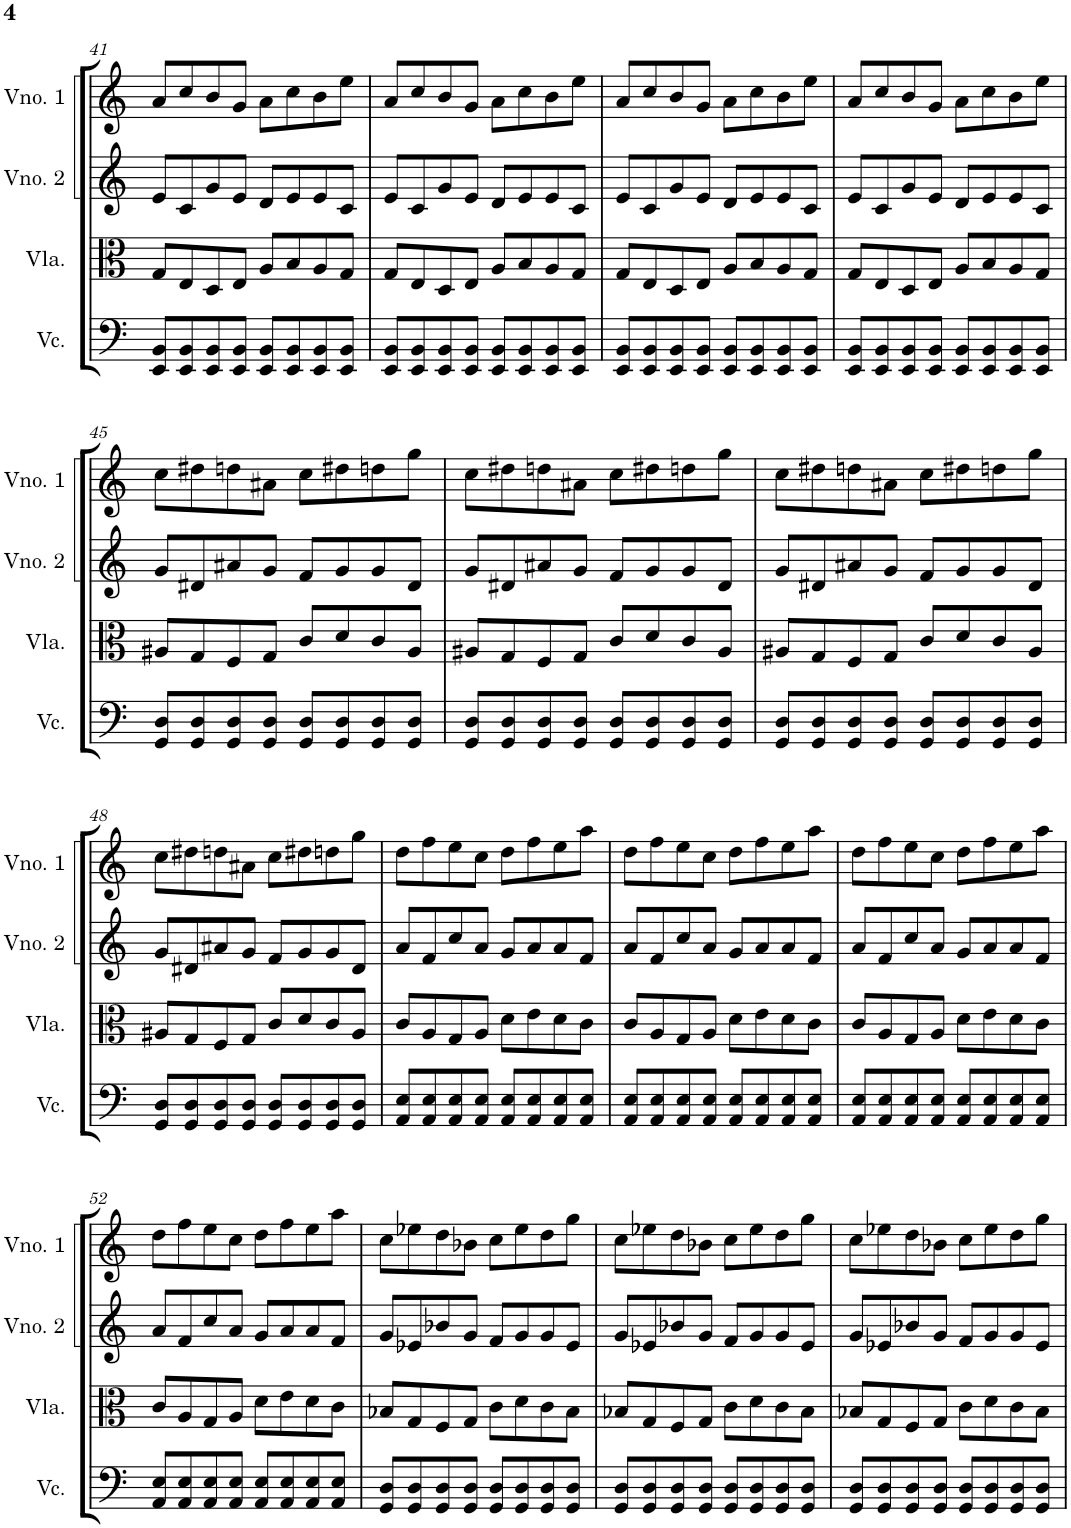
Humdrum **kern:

**kern	**kern	**kern	**kern
*part4	*part3	*part2	*part1
*staff4	*staff3	*staff2	*staff1
*I"Violoncelo	*I"Viola	*I"Violino 2	*I"Violino 1
*I'Vc.	*I'Vla.	*I'Vno. 2	*I'Vno. 1
!!LO:PB:g=z
*clefF4	*clefC3	*clefG2	*clefG2
*k[]	*k[]	*k[]	*k[]
*M4/4	*M4/4	*M4/4	*M4/4
=41	=41	=41	=41
8EE/ 8BB/L	8G/L	8e/L	8a/L
8EE/ 8BB/	8E/	8c/	8cc/
8EE/ 8BB/	8D/	8g/	8b/
8EE/ 8BB/J	8E/J	8e/J	8g/J
8EE/ 8BB/L	8A/L	8d/L	8a\L
8EE/ 8BB/	8B/	8e/	8cc\
8EE/ 8BB/	8A/	8e/	8b\
8EE/ 8BB/J	8G/J	8c/J	8ee\J
=42	=42	=42	=42
8EE/ 8BB/L	8G/L	8e/L	8a/L
8EE/ 8BB/	8E/	8c/	8cc/
8EE/ 8BB/	8D/	8g/	8b/
8EE/ 8BB/J	8E/J	8e/J	8g/J
8EE/ 8BB/L	8A/L	8d/L	8a\L
8EE/ 8BB/	8B/	8e/	8cc\
8EE/ 8BB/	8A/	8e/	8b\
8EE/ 8BB/J	8G/J	8c/J	8ee\J
=43	=43	=43	=43
8EE/ 8BB/L	8G/L	8e/L	8a/L
8EE/ 8BB/	8E/	8c/	8cc/
8EE/ 8BB/	8D/	8g/	8b/
8EE/ 8BB/J	8E/J	8e/J	8g/J
8EE/ 8BB/L	8A/L	8d/L	8a\L
8EE/ 8BB/	8B/	8e/	8cc\
8EE/ 8BB/	8A/	8e/	8b\
8EE/ 8BB/J	8G/J	8c/J	8ee\J
=44	=44	=44	=44
8EE/ 8BB/L	8G/L	8e/L	8a/L
8EE/ 8BB/	8E/	8c/	8cc/
8EE/ 8BB/	8D/	8g/	8b/
8EE/ 8BB/J	8E/J	8e/J	8g/J
8EE/ 8BB/L	8A/L	8d/L	8a\L
8EE/ 8BB/	8B/	8e/	8cc\
8EE/ 8BB/	8A/	8e/	8b\
8EE/ 8BB/J	8G/J	8c/J	8ee\J
!!LO:LB:g=z
=45	=45	=45	=45
8GG/ 8D/L	8A#X/L	8g/L	8cc\L
8GG/ 8D/	8G/	8d#X/	8dd#X\
8GG/ 8D/	8F/	8a#X/	8ddn\
8GG/ 8D/J	8G/J	8g/J	8a#X\J
8GG/ 8D/L	8c/L	8f/L	8cc\L
8GG/ 8D/	8d/	8g/	8dd#X\
8GG/ 8D/	8c/	8g/	8ddn\
8GG/ 8D/J	8A#/J	8d#/J	8gg\J
=46	=46	=46	=46
8GG/ 8D/L	8A#X/L	8g/L	8cc\L
8GG/ 8D/	8G/	8d#X/	8dd#X\
8GG/ 8D/	8F/	8a#X/	8ddn\
8GG/ 8D/J	8G/J	8g/J	8a#X\J
8GG/ 8D/L	8c/L	8f/L	8cc\L
8GG/ 8D/	8d/	8g/	8dd#X\
8GG/ 8D/	8c/	8g/	8ddn\
8GG/ 8D/J	8A#/J	8d#/J	8gg\J
=47	=47	=47	=47
8GG/ 8D/L	8A#X/L	8g/L	8cc\L
8GG/ 8D/	8G/	8d#X/	8dd#X\
8GG/ 8D/	8F/	8a#X/	8ddn\
8GG/ 8D/J	8G/J	8g/J	8a#X\J
8GG/ 8D/L	8c/L	8f/L	8cc\L
8GG/ 8D/	8d/	8g/	8dd#X\
8GG/ 8D/	8c/	8g/	8ddn\
8GG/ 8D/J	8A#/J	8d#/J	8gg\J
!!LO:LB:g=z
=48	=48	=48	=48
8GG/ 8D/L	8A#X/L	8g/L	8cc\L
8GG/ 8D/	8G/	8d#X/	8dd#X\
8GG/ 8D/	8F/	8a#X/	8ddn\
8GG/ 8D/J	8G/J	8g/J	8a#X\J
8GG/ 8D/L	8c/L	8f/L	8cc\L
8GG/ 8D/	8d/	8g/	8dd#X\
8GG/ 8D/	8c/	8g/	8ddn\
8GG/ 8D/J	8A#/J	8d#/J	8gg\J
=49	=49	=49	=49
8AA/ 8E/L	8c/L	8a/L	8dd\L
8AA/ 8E/	8A/	8f/	8ff\
8AA/ 8E/	8G/	8cc/	8ee\
8AA/ 8E/J	8A/J	8a/J	8cc\J
8AA/ 8E/L	8d\L	8g/L	8dd\L
8AA/ 8E/	8e\	8a/	8ff\
8AA/ 8E/	8d\	8a/	8ee\
8AA/ 8E/J	8c\J	8f/J	8aa\J
=50	=50	=50	=50
8AA/ 8E/L	8c/L	8a/L	8dd\L
8AA/ 8E/	8A/	8f/	8ff\
8AA/ 8E/	8G/	8cc/	8ee\
8AA/ 8E/J	8A/J	8a/J	8cc\J
8AA/ 8E/L	8d\L	8g/L	8dd\L
8AA/ 8E/	8e\	8a/	8ff\
8AA/ 8E/	8d\	8a/	8ee\
8AA/ 8E/J	8c\J	8f/J	8aa\J
=51	=51	=51	=51
8AA/ 8E/L	8c/L	8a/L	8dd\L
8AA/ 8E/	8A/	8f/	8ff\
8AA/ 8E/	8G/	8cc/	8ee\
8AA/ 8E/J	8A/J	8a/J	8cc\J
8AA/ 8E/L	8d\L	8g/L	8dd\L
8AA/ 8E/	8e\	8a/	8ff\
8AA/ 8E/	8d\	8a/	8ee\
8AA/ 8E/J	8c\J	8f/J	8aa\J
!!LO:LB:g=z
=52	=52	=52	=52
8AA/ 8E/L	8c/L	8a/L	8dd\L
8AA/ 8E/	8A/	8f/	8ff\
8AA/ 8E/	8G/	8cc/	8ee\
8AA/ 8E/J	8A/J	8a/J	8cc\J
8AA/ 8E/L	8d\L	8g/L	8dd\L
8AA/ 8E/	8e\	8a/	8ff\
8AA/ 8E/	8d\	8a/	8ee\
8AA/ 8E/J	8c\J	8f/J	8aa\J
=53	=53	=53	=53
8GG/ 8D/L	8B-X/L	8g/L	8cc\L
8GG/ 8D/	8G/	8e-X/	8ee-X\
8GG/ 8D/	8F/	8b-X/	8dd\
8GG/ 8D/J	8G/J	8g/J	8b-X\J
8GG/ 8D/L	8c\L	8f/L	8cc\L
8GG/ 8D/	8d\	8g/	8ee-\
8GG/ 8D/	8c\	8g/	8dd\
8GG/ 8D/J	8B-\J	8e-/J	8gg\J
=54	=54	=54	=54
8GG/ 8D/L	8B-X/L	8g/L	8cc\L
8GG/ 8D/	8G/	8e-X/	8ee-X\
8GG/ 8D/	8F/	8b-X/	8dd\
8GG/ 8D/J	8G/J	8g/J	8b-X\J
8GG/ 8D/L	8c\L	8f/L	8cc\L
8GG/ 8D/	8d\	8g/	8ee-\
8GG/ 8D/	8c\	8g/	8dd\
8GG/ 8D/J	8B-\J	8e-/J	8gg\J
=55	=55	=55	=55
8GG/ 8D/L	8B-X/L	8g/L	8cc\L
8GG/ 8D/	8G/	8e-X/	8ee-X\
8GG/ 8D/	8F/	8b-X/	8dd\
8GG/ 8D/J	8G/J	8g/J	8b-X\J
8GG/ 8D/L	8c\L	8f/L	8cc\L
8GG/ 8D/	8d\	8g/	8ee-\
8GG/ 8D/	8c\	8g/	8dd\
8GG/ 8D/J	8B-\J	8e-/J	8gg\J
=	=	=	=
*-	*-	*-	*-
